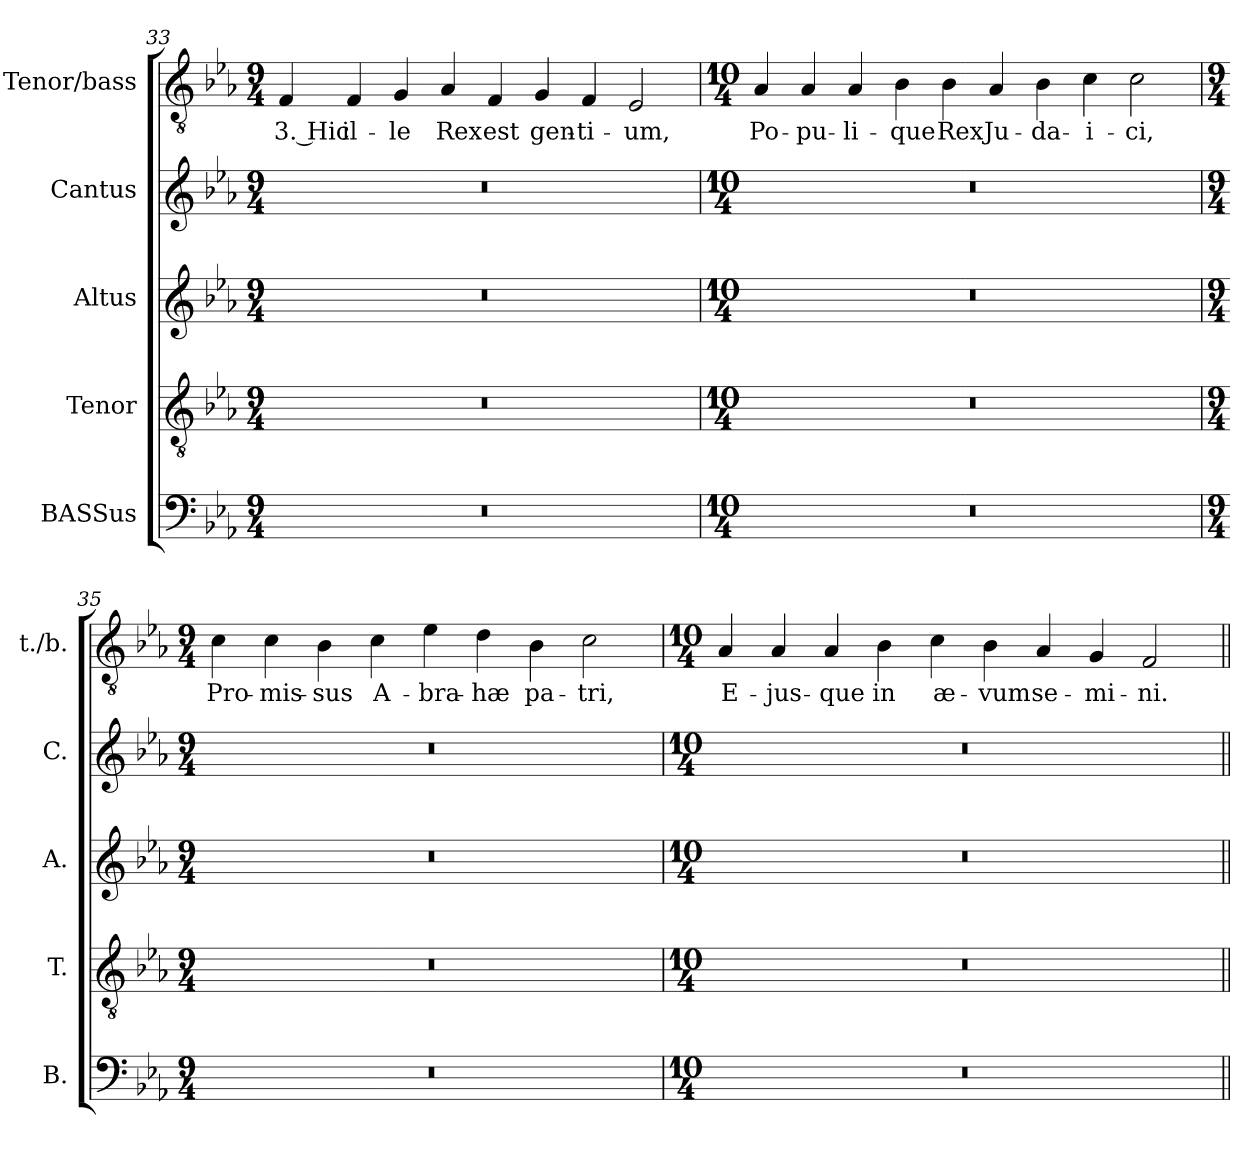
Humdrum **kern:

**kern	**kern	**kern	**kern	**kern	**text
*part5	*part4	*part3	*part2	*part1	*part1
*staff5	*staff4	*staff3	*staff2	*staff1	*staff1
*I"BASSus	*I"Tenor	*I"Altus	*I"Cantus	*I"Tenor/bass	*
*I'B.	*I'T.	*I'A.	*I'C.	*I't./b.	*
!!LO:PB:g=z
*clefF4	*clefGv2	*clefG2	*clefG2	*clefGv2	*
*	*ITrd7c12	*	*	*ITrd7c12	*
*k[b-e-a-]	*k[b-e-a-]	*k[b-e-a-]	*k[b-e-a-]	*k[b-e-a-]	*
*E-:	*E-:	*E-:	*E-:	*E-:	*
*M9/4	*M9/4	*M9/4	*M9/4	*M9/4	*
=33	=33	=33	=33	=33	=33
!LO:N:vis=1	!LO:N:vis=1	!LO:N:vis=1	!LO:N:vis=1	!	!
!	!	!	!	!	!LO:LY:b:color=#000000
4%9r	4%9r	4%9r	4%9r	4FFi/	3. Hic
!	!	!	!	!	!LO:LY:b:color=#000000
.	.	.	.	4FF>i/	il-
!	!	!	!	!	!LO:LY:b:color=#000000
.	.	.	.	4GGi/	-le
!	!	!	!	!	!LO:LY:b:color=#000000
.	.	.	.	4AA-i/	Rex
!	!	!	!	!	!LO:LY:b:color=#000000
.	.	.	.	4FFi/	est
!	!	!	!	!	!LO:LY:b:color=#000000
.	.	.	.	4GG>i/	gen-
!	!	!	!	!	!LO:LY:b:color=#000000
.	.	.	.	4FFi/	-ti-
!	!	!	!	!	!LO:LY:b:color=#000000
.	.	.	.	2EE-i/	-um,
=34	=34	=34	=34	=34	=34
*M10/4	*M10/4	*M10/4	*M10/4	*M10/4	*
!LO:N:vis=1	!LO:N:vis=1	!LO:N:vis=1	!LO:N:vis=1	!	!
!	!	!	!	!	!LO:LY:b:color=#000000
2%5r	2%5r	2%5r	2%5r	4AA-i/	Po-
!	!	!	!	!	!LO:LY:b:color=#000000
.	.	.	.	4AA-i/	-pu-
!	!	!	!	!	!LO:LY:b:color=#000000
.	.	.	.	4AA->i/	-li-
!	!	!	!	!	!LO:LY:b:color=#000000
.	.	.	.	4BB-i\	-que
!	!	!	!	!	!LO:LY:b:color=#000000
.	.	.	.	4BB-i\	Rex
!	!	!	!	!	!LO:LY:b:color=#000000
.	.	.	.	4AA-i/	Ju-
!	!	!	!	!	!LO:LY:b:color=#000000
.	.	.	.	4BB->i\	-da-
!	!	!	!	!	!LO:LY:b:color=#000000
.	.	.	.	4Ci\	-i-
!	!	!	!	!	!LO:LY:b:color=#000000
.	.	.	.	2Ci\	-ci,
!!LO:LB:g=z
=35	=35	=35	=35	=35	=35
*M9/4	*M9/4	*M9/4	*M9/4	*M9/4	*
!LO:N:vis=1	!LO:N:vis=1	!LO:N:vis=1	!LO:N:vis=1	!	!
!	!	!	!	!	!LO:LY:b:color=#000000
4%9r	4%9r	4%9r	4%9r	4Ci\	Pro-
!	!	!	!	!	!LO:LY:b:color=#000000
.	.	.	.	4C>i\	-mis-
!	!	!	!	!	!LO:LY:b:color=#000000
.	.	.	.	4BB-i\	-sus
!	!	!	!	!	!LO:LY:b:color=#000000
.	.	.	.	4Ci\	A-
!	!	!	!	!	!LO:LY:b:color=#000000
.	.	.	.	4E-i\	-bra-
!	!	!	!	!	!LO:LY:b:color=#000000
.	.	.	.	4Di\	-hæ
!	!	!	!	!	!LO:LY:b:color=#000000
.	.	.	.	4BB->i\	pa-
!	!	!	!	!	!LO:LY:b:color=#000000
.	.	.	.	2Ci\	-tri,
=36	=36	=36	=36	=36	=36
*M10/4	*M10/4	*M10/4	*M10/4	*M10/4	*
!LO:N:vis=1	!LO:N:vis=1	!LO:N:vis=1	!LO:N:vis=1	!	!
!	!	!	!	!	!LO:LY:b:color=#000000
2%5r	2%5r	2%5r	2%5r	4AA-i/	E-
!	!	!	!	!	!LO:LY:b:color=#000000
.	.	.	.	4AA->i/	-jus-
!	!	!	!	!	!LO:LY:b:color=#000000
.	.	.	.	4AA-i/	-que
!	!	!	!	!	!LO:LY:b:color=#000000
.	.	.	.	4BB-i\	in
!	!	!	!	!	!LO:LY:b:color=#000000
.	.	.	.	4C>i\	æ-
!	!	!	!	!	!LO:LY:b:color=#000000
.	.	.	.	4BB-i\	-vum
!	!	!	!	!	!LO:LY:b:color=#000000
.	.	.	.	4AA->i/	se-
!	!	!	!	!	!LO:LY:b:color=#000000
.	.	.	.	4GGi/	-mi-
!	!	!	!	!	!LO:LY:b:color=#000000
.	.	.	.	2FFi/	-ni.
=||	=||	=||	=||	=||	=||
*-	*-	*-	*-	*-	*-
